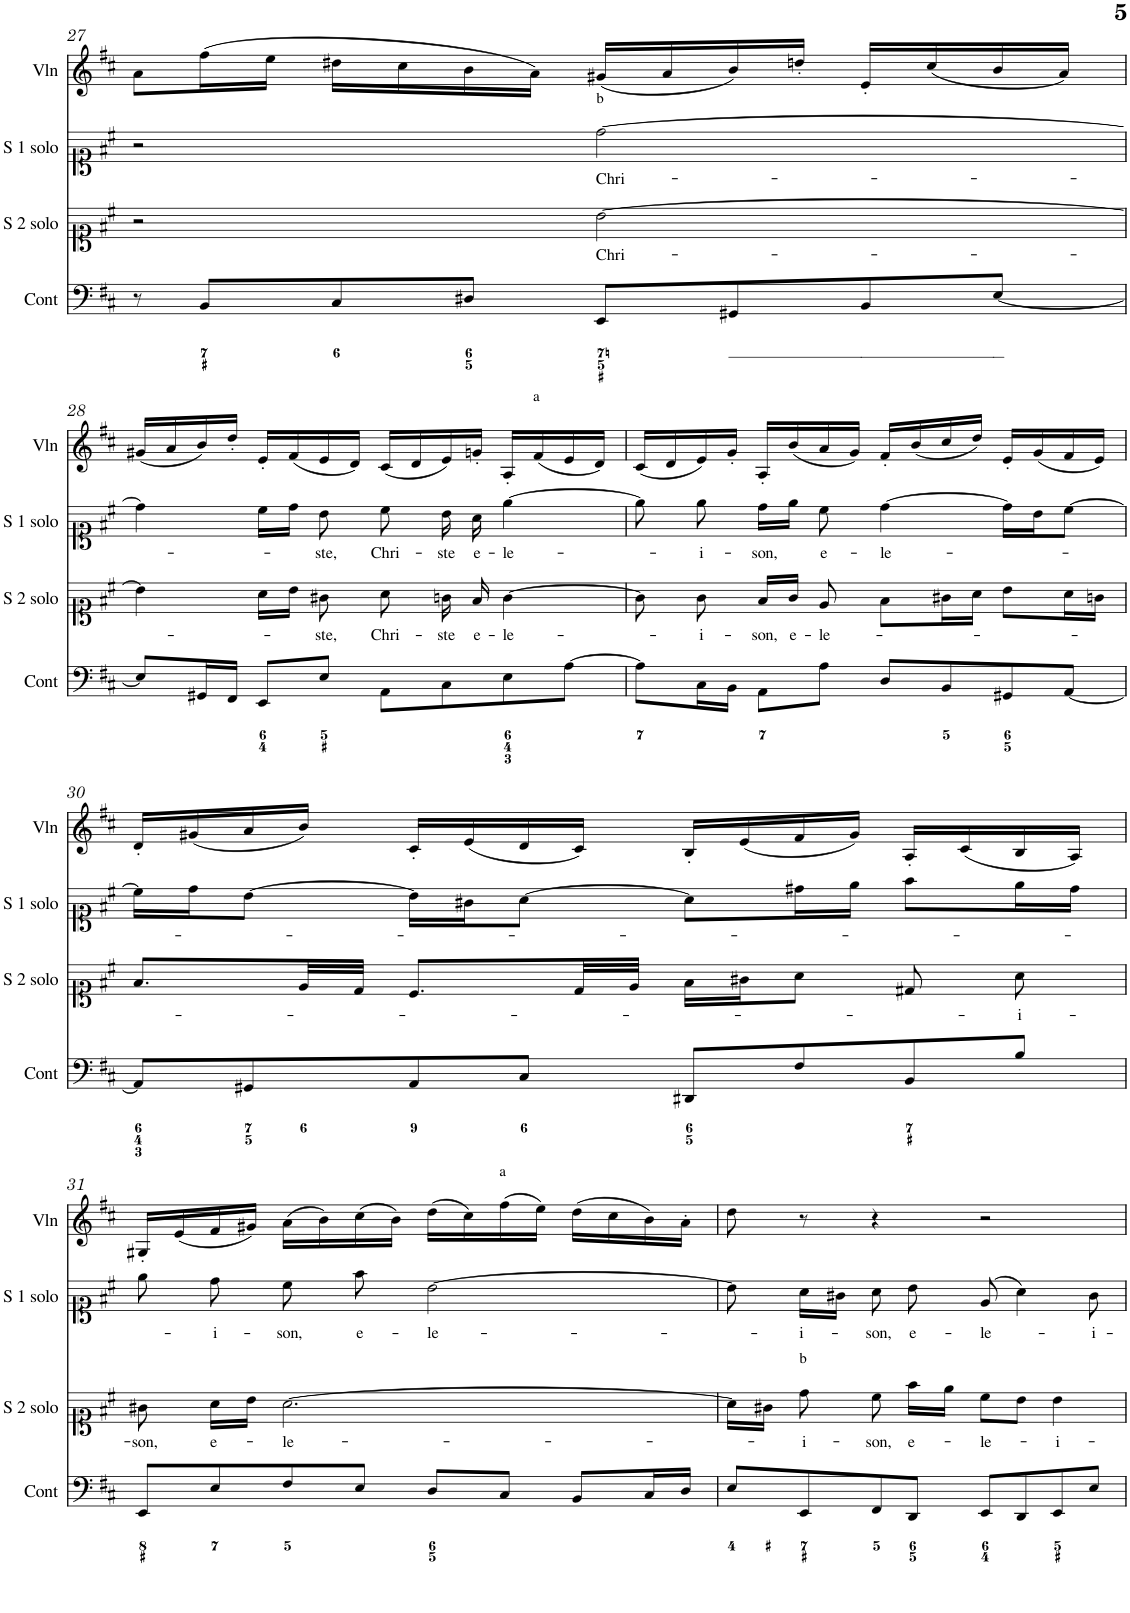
**kern	**kern	**text	**kern	**text	**kern
*part4	*part3	*part3	*part2	*part2	*part1
*staff4	*staff3	*staff3	*staff2	*staff2	*staff1
*I"Continuo	*I"Soprano 2 solo	*	*I"Soprano 1 solo	*	*I"Violin
*I'Cont	*I'S 2 solo	*	*I'S 1 solo	*	*I'Vln
!!LO:PB:g=z
*clefF4	*clefC1	*	*clefC1	*	*clefG2
*	*	*	*Trd-7c-12	*	*
*k[f#c#]	*k[f#c#]	*	*k[f#c#]	*	*k[f#c#]
*M4/4	*M4/4	*	*M4/4	*	*M4/4
*met(c)	*met(c)	*	*met(c)	*	*met(c)
=27	=27	=27	=27	=27	=27
8r	2r	.	2r	.	8a\L
8BB/L	.	.	.	.	(16ff#\L
.	.	.	.	.	16ee\JJ
8C#/	.	.	.	.	16dd#X\LL
.	.	.	.	.	16cc#\
8D#X/J	.	.	.	.	16b\
.	.	.	.	.	16a\JJ)
!	!	!	!LO:TX:a:t=b	!	!
!	!	!LO:LY:b	!	!LO:LY:b	!
8EE/L	[2b\	Chri-	[2dd\	Chri-	(16g#X/LL
.	.	.	.	.	16a/
8GG#X/	.	.	.	.	16b/)
.	.	.	.	.	16ddn'/JJ
8BB/	.	.	.	.	16e'/LL
.	.	.	.	.	(16cc#/
[8E/J	.	.	.	.	16b/
.	.	.	.	.	16a/JJ)
!!LO:LB:g=z
=28	=28	=28	=28	=28	=28
8E/L]	4b\]	.	4dd\]	.	(16g#X/LL
.	.	.	.	.	16a/
16GG#X/L	.	.	.	.	16b/)
16FF#/JJ	.	.	.	.	16dd'/JJ
8EE/L	16a\LL	.	16cc#\LL	.	16e'/LL
.	16b\JJ	.	16dd\JJ	.	(16f#/
!	!	!LO:LY:b	!	!LO:LY:b	!
8E/J	8g#X\	-ste,	8b\	-ste,	16e/
.	.	.	.	.	16d/JJ)
!	!	!LO:LY:b	!	!LO:LY:b	!
8AA\L	8a\	Chri-	8cc#\	Chri-	(16c#/LL
.	.	.	.	.	16d/
!	!	!LO:LY:b	!	!LO:LY:b	!
8C#\	16gn\	-ste	16b\	-ste	16e/)
!	!	!LO:LY:b	!	!LO:LY:b	!
.	16f#/	e-	16a\	e-	16gn'/JJ
!	!	!LO:LY:b	!	!LO:LY:b	!
8E\	[4g\	-le-	[4ee\	-le-	16A'/LL
!	!	!	!	!	!LO:TX:a:t=a
.	.	.	.	.	(16f#/
[8A\J	.	.	.	.	16e/
.	.	.	.	.	16d/JJ)
=29	=29	=29	=29	=29	=29
8A\L]	8g\]	.	8ee\]	.	(16c#/LL
.	.	.	.	.	16d/
!	!	!LO:LY:b	!	!LO:LY:b	!
16C#\L	8g\	-i-	8ee\	-i-	16e/)
16BB\JJ	.	.	.	.	16g'/JJ
!	!	!LO:LY:b	!	!LO:LY:b	!
8AA\L	16f#/LL	-son,	16dd\LL	-son,	16A'/LL
!	!	!LO:LY:b	!	!	!
.	16g/JJ	e-	16ee\JJ	.	(16b/
!	!	!LO:LY:b	!	!LO:LY:b	!
8A\J	8e/	-le-	8cc#\	e-	16a/
.	.	.	.	.	16g/JJ)
!	!	!	!	!LO:LY:b	!
8D/L	8f#\L	.	[4dd\	-le-	16f#'/LL
.	.	.	.	.	(16b/
8BB/	16g#X\L	.	.	.	16cc#/
.	16a\JJ	.	.	.	16dd/JJ)
8GG#X/	8b\L	.	16dd\LL]	.	16e'/LL
.	.	.	16b\J	.	(16g/
[8AA/J	16a\L	.	[8cc#\J	.	16f#/
.	16gn\JJ	.	.	.	16e/JJ)
!!LO:LB:g=z
=30	=30	=30	=30	=30	=30
8AA/L]	8.f#/L	.	16cc#\LL]	.	16d'/LL
.	.	.	16dd\J	.	(16g#X/
8GG#X/	.	.	[8b\J	.	16a/
.	32e/LL	.	.	.	16b/JJ)
.	32d/JJJ	.	.	.	.
8AA/	8.c#/L	.	16b\LL]	.	16c#'/LL
.	.	.	16g#X\J	.	(16e/
8C#/J	.	.	[8a\J	.	16d/
.	32d/LL	.	.	.	16c#/JJ)
.	32e/JJJ	.	.	.	.
8DD#X/L	16f#\LL	.	8a\L]	.	16B'/LL
.	16g#X\J	.	.	.	(16e/
8F#/	8a\J	.	16dd#X\L	.	16f#/
.	.	.	16ee\JJ	.	16g#/JJ)
8BB/	8d#X/	.	8ff#\L	.	16A'/LL
.	.	.	.	.	(16c#/
!	!	!LO:LY:b	!	!	!
8B/J	8a\	i-	16ee\L	.	16B/
.	.	.	16dd#\JJ	.	16A/JJ)
!!LO:LB:g=z
=31	=31	=31	=31	=31	=31
!	!	!LO:LY:b	!	!	!
8EE/L	8g#X\	-son,	8ee\	.	16G#X'/LL
.	.	.	.	.	(16e/
!	!	!LO:LY:b	!	!LO:LY:b	!
8E/	16a\LL	e-	8dd\	-i-	16f#/
.	16b\JJ	.	.	.	16g#X/JJ)
!	!	!LO:LY:b	!	!LO:LY:b	!
8F#/	[2.a\	-le-	8cc#\	-son,	(16a\LL
.	.	.	.	.	16b\)
!	!	!	!	!LO:LY:b	!
8E/J	.	.	8ff#\	e-	(16cc#\
.	.	.	.	.	16b\JJ)
!	!	!	!	!LO:LY:b	!
8D/L	.	.	[2b\	-le-	(16dd\LL
.	.	.	.	.	16cc#\)
!	!	!	!	!	!LO:TX:a:t=a
8C#/J	.	.	.	.	(16ff#\
.	.	.	.	.	16ee\JJ)
8BB/L	.	.	.	.	(16dd\LL
.	.	.	.	.	16cc#\
16C#/L	.	.	.	.	16b\)
16D/JJ	.	.	.	.	16a'\JJ
=32	=32	=32	=32	=32	=32
8E/L	16a\LL]	.	8b\]	.	8dd\
.	16g#X\JJ	.	.	.	.
!	!LO:TX:a:t=b	!	!	!	!
!	!	!LO:LY:b	!	!LO:LY:b	!
8EE/	8dd\	-i-	16a\LL	-i-	8r
.	.	.	16g#X\JJ	.	.
!	!	!LO:LY:b	!	!LO:LY:b	!
8FF#/	8cc#\	-son,	8a\	-son,	4r
!	!	!LO:LY:b	!	!LO:LY:b	!
8DD/J	16ff#\LL	e-	8b\	e-	.
.	16ee\JJ	.	.	.	.
!	!	!LO:LY:b	!	!LO:LY:b	!
8EE/L	8cc#\L	-le-	(8e/	-le-	2r
8DD/	8b\J	.	4a\)	.	.
!	!	!LO:LY:b	!	!	!
8EE/	4b\	-i-	.	.	.
!	!	!	!	!LO:LY:b	!
8E/J	.	.	8g#\	-i-	.
=	=	=	=	=	=
*-	*-	*-	*-	*-	*-
